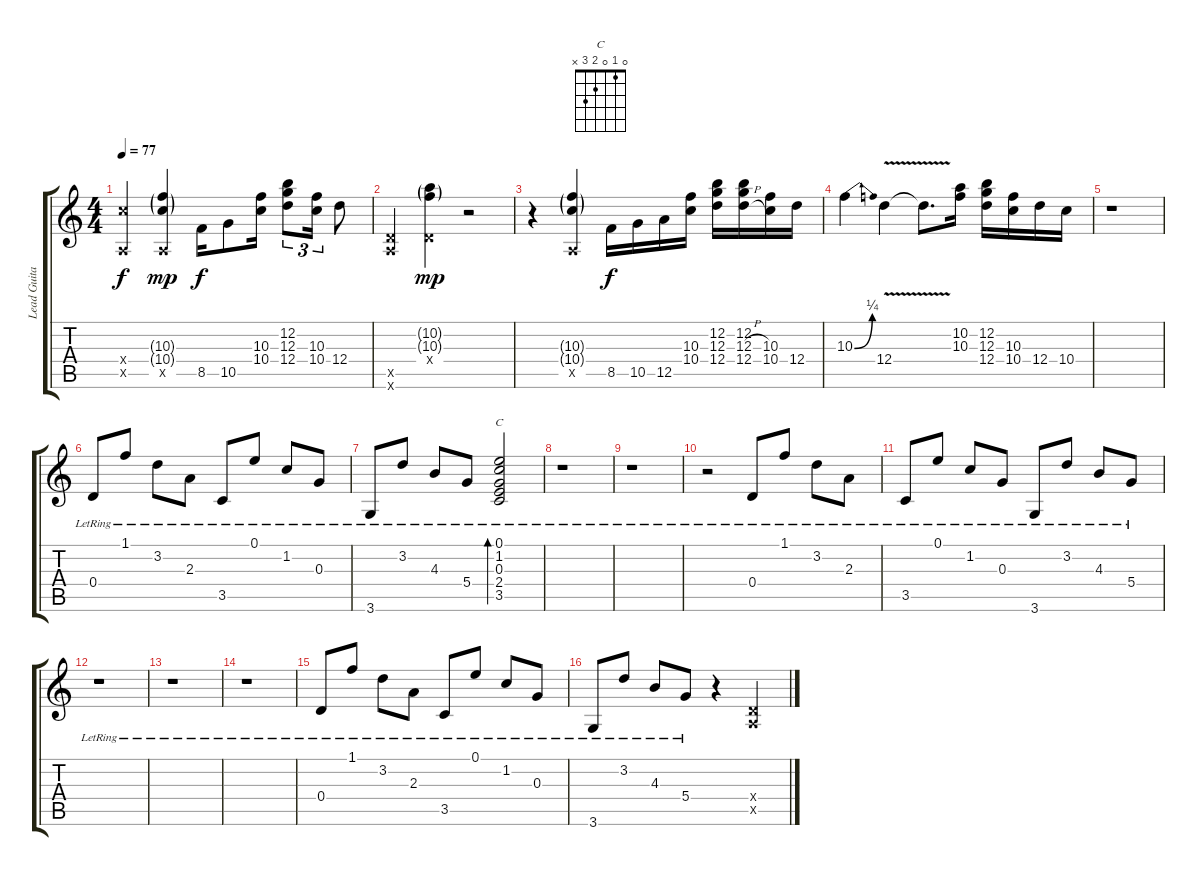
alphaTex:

\track ("Lead Guitar" "Lead Guita") {instrument acousticguitarsteel}
\staff {score tabs}
\tuning (E4 B3 G3 D3 A2 E2) {hide}
\chord ("C" 0 1 0 2 3 x)
\ts (4 4)
\tempo 77
\clef g2
\ks c
(10.4{x} 0.5{x}).4{dy f instrument electricguitarclean} (10.3{g} 10.4{g} 0.5{x}).4{dy mp} 8.5.16{dy f} 10.5.8 (10.3 10.4).16 (12.2 12.3 12.4).8{tu (3 2)} (10.3 10.4).16{tu (3 2)} 12.4.8 |
(0.5{x} 10.6{x}).4 (10.2{g} 10.3{g} 0.4{x}).4{dy mp} r.2 |
r.4 (10.3{g} 10.4{g} 0.5{x}).4 8.5.16{dy f} 10.5.16 12.5.16 (10.3 10.4).16 (12.2 12.3 12.4).16 (12.2 12.3{h} 12.4{h}).16 (10.3 10.4).16 12.4.16 |
10.3{be (bend 0 0 60 1)}.4 12.4{v}.4 12.4{t}.8{d} (10.2 10.3).16 (12.2 12.3 12.4).16 (10.3 10.4).16 12.4.16 10.4.16 |
r.1 |
0.4{lr}.8{instrument acousticguitarsteel} 1.1{lr}.8 3.2{lr}.8 2.3{lr}.8 3.5{lr}.8 0.1{lr}.8 1.2{lr}.8 0.3{lr}.8 |
3.6{lr}.8 3.2{lr}.8 4.3{lr}.8 5.4{lr}.8 (0.1{lr} 1.2{lr} 0.3{lr} 2.4{lr} 3.5{lr}).2{bd 120 ch "C"} |
r.1 |
r.1 |
r.2 0.4{lr}.8 1.1{lr}.8 3.2{lr}.8 2.3{lr}.8 |
3.5{lr}.8 0.1{lr}.8 1.2{lr}.8 0.3{lr}.8 3.6{lr}.8 3.2{lr}.8 4.3{lr}.8 5.4{lr}.8 |
r.1 |
r.1 |
r.1 |
0.4{lr}.8 1.1{lr}.8 3.2{lr}.8 2.3{lr}.8 3.5{lr}.8 0.1{lr}.8 1.2{lr}.8 0.3{lr}.8 |
3.6{lr}.8 3.2{lr}.8 4.3{lr}.8 5.4{lr}.8 r.4 (0.4{x} 0.5{x}).4{instrument electricguitarclean}
